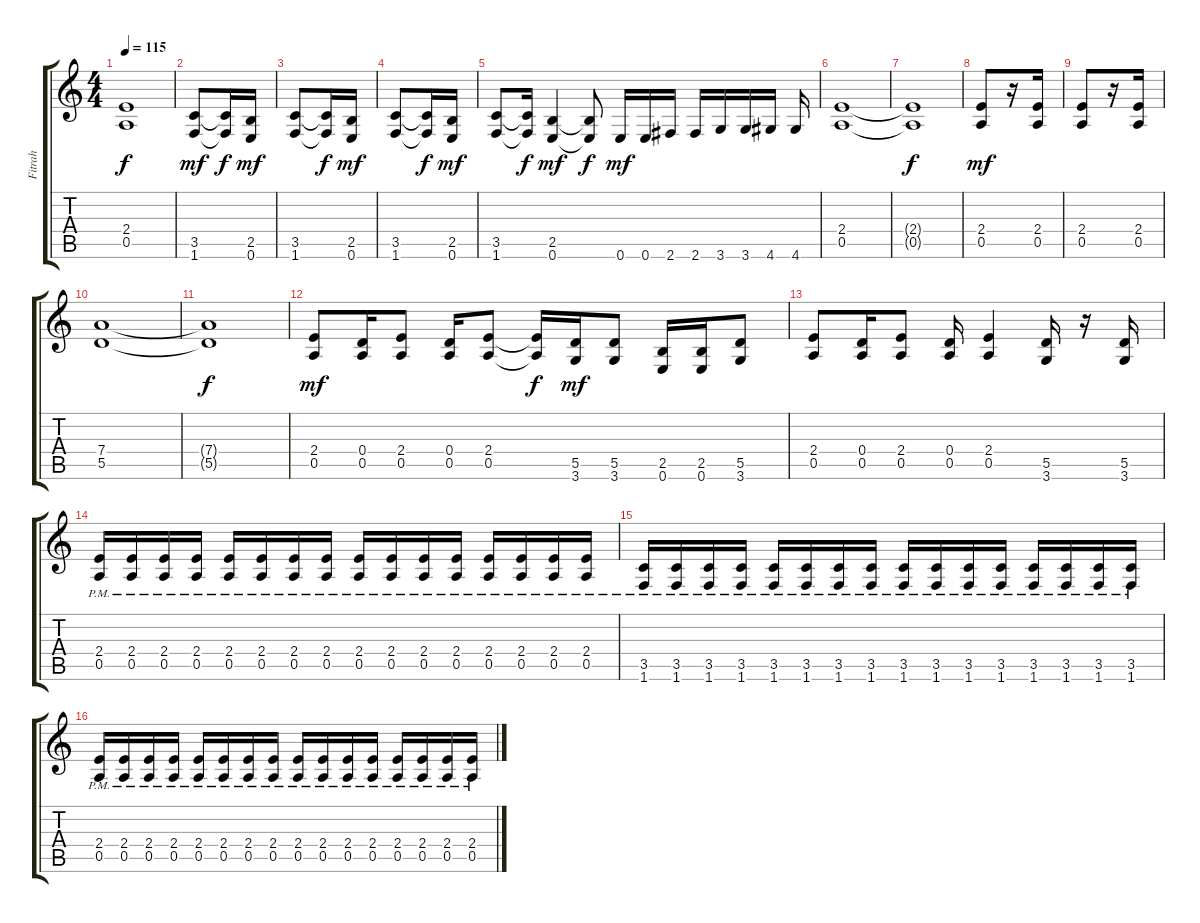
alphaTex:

\track ("Fitrah" "Fitrah") {instrument distortionguitar}
\staff {score tabs}
\tuning (E4 B3 G3 D3 A2 E2) {hide}
\ts (4 4)
\tempo 115
\clef g2
\ks c
(2.4{t} 0.5{t}).1{dy f} |
(3.5 1.6).8{dy mf} (3.5{t} 1.6{t}).16{dy f} (2.5 0.6).16{dy mf} |
(3.5 1.6).8 (3.5{t} 1.6{t}).16{dy f} (2.5 0.6).16{dy mf} |
(3.5 1.6).8 (3.5{t} 1.6{t}).16{dy f} (2.5 0.6).16{dy mf} |
(3.5 1.6).8 (3.5{t} 1.6{t}).16{dy f} (2.5 0.6).4{dy mf} (2.5{t} 0.6{t}).8{dy f} 0.6.16{dy mf} 0.6.16 2.6.16 2.6.16 3.6.16 3.6.16 4.6.16 4.6.16 |
(2.4 0.5).1 |
(2.4{t} 0.5{t}).1{dy f} |
(2.4 0.5).8{dy mf} r.16 (2.4 0.5).16 |
(2.4 0.5).8 r.16 (2.4 0.5).16 |
(7.4 5.5).1 |
(7.4{t} 5.5{t}).1{dy f} |
(2.4 0.5).8{dy mf} (0.4 0.5).16 (2.4 0.5).8 (0.4 0.5).16 (2.4 0.5).8 (2.4{t} 0.5{t}).16{dy f} (5.5 3.6).16{dy mf} (5.5 3.6).8 (2.5 0.6).16 (2.5 0.6).16 (5.5 3.6).8 |
(2.4 0.5).8 (0.4 0.5).16 (2.4 0.5).8 (0.4 0.5).16 (2.4 0.5).4 (5.5 3.6).16 r.16 (5.5 3.6).16 |
(2.4{pm} 0.5{pm}).16 (2.4{pm} 0.5{pm}).16 (2.4{pm} 0.5{pm}).16 (2.4{pm} 0.5{pm}).16 (2.4{pm} 0.5{pm}).16 (2.4{pm} 0.5{pm}).16 (2.4{pm} 0.5{pm}).16 (2.4{pm} 0.5{pm}).16 (2.4{pm} 0.5{pm}).16 (2.4{pm} 0.5{pm}).16 (2.4{pm} 0.5{pm}).16 (2.4{pm} 0.5{pm}).16 (2.4{pm} 0.5{pm}).16 (2.4{pm} 0.5{pm}).16 (2.4{pm} 0.5{pm}).16 (2.4{pm} 0.5{pm}).16 |
(3.5{pm} 1.6{pm}).16 (3.5{pm} 1.6{pm}).16 (3.5{pm} 1.6{pm}).16 (3.5{pm} 1.6{pm}).16 (3.5{pm} 1.6{pm}).16 (3.5{pm} 1.6{pm}).16 (3.5{pm} 1.6{pm}).16 (3.5{pm} 1.6{pm}).16 (3.5{pm} 1.6{pm}).16 (3.5{pm} 1.6{pm}).16 (3.5{pm} 1.6{pm}).16 (3.5{pm} 1.6{pm}).16 (3.5{pm} 1.6{pm}).16 (3.5{pm} 1.6{pm}).16 (3.5{pm} 1.6{pm}).16 (3.5{pm} 1.6{pm}).16 |
(2.4{pm} 0.5{pm}).16 (2.4{pm} 0.5{pm}).16 (2.4{pm} 0.5{pm}).16 (2.4{pm} 0.5{pm}).16 (2.4{pm} 0.5{pm}).16 (2.4{pm} 0.5{pm}).16 (2.4{pm} 0.5{pm}).16 (2.4{pm} 0.5{pm}).16 (2.4{pm} 0.5{pm}).16 (2.4{pm} 0.5{pm}).16 (2.4{pm} 0.5{pm}).16 (2.4{pm} 0.5{pm}).16 (2.4{pm} 0.5{pm}).16 (2.4{pm} 0.5{pm}).16 (2.4{pm} 0.5{pm}).16 (2.4{pm} 0.5{pm}).16
